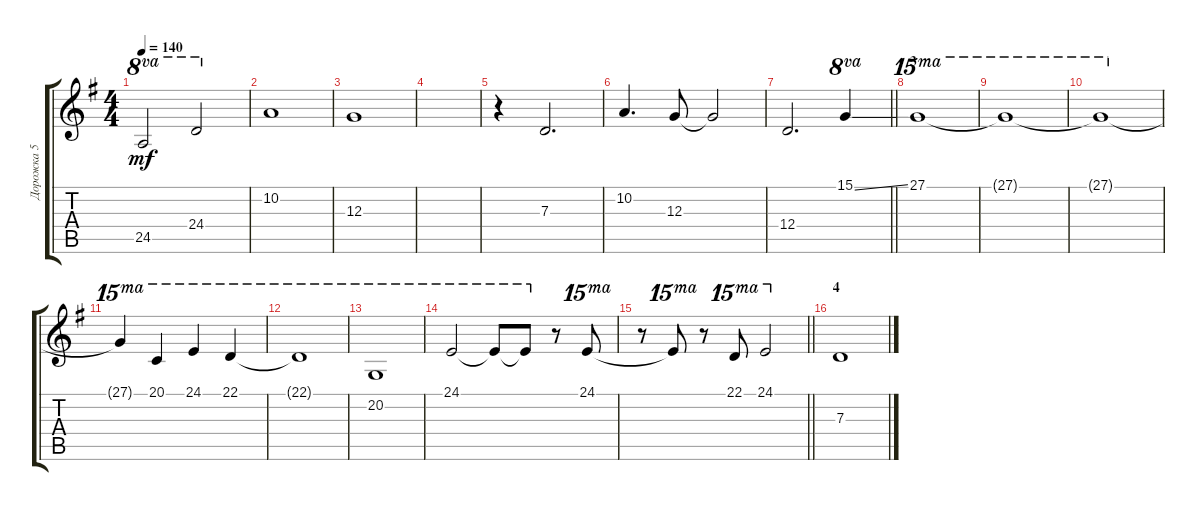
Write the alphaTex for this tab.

\track ("Дорожка 5" "Дорожка 5") {instrument synthstrings2}
\staff {score tabs}
\tuning (E4 B3 G3 D3 A2 E2) {hide}
\ts (4 4)
\tempo 140
\clef g2
\ks g
24.5.2{ot 8va dy mf} 24.4.2{ot 8va} |
10.2.1 |
12.3.1 |
|
r.4 7.3.2{d} |
10.2.4{d} 12.3.8 12.3{t}.2 |
\barLineRight lightlight
12.4.2{d} 15.1{ss}.4{ot 8va} |
\section ("" "3")
27.1.1{ot 15ma} |
27.1{t}.1{ot 15ma} |
27.1{t}.1{ot 15ma} |
27.1{t}.4{ot 15ma} 20.1.4{ot 15ma} 24.1.4{ot 15ma} 22.1.4{ot 15ma} |
22.1{t}.1{ot 15ma} |
20.2.1{ot 15ma} |
24.1.2{ot 15ma} 24.1{t}.8{ot 15ma} 24.1{t}.8{ot 15ma} r.8 24.1.8{ot 15ma} |
\barLineRight lightlight
r.8 24.1{t}.8{ot 15ma} r.8 22.1.8{ot 15ma} 24.1.2{ot 15ma} |
\section ("" "4")
7.3.1
